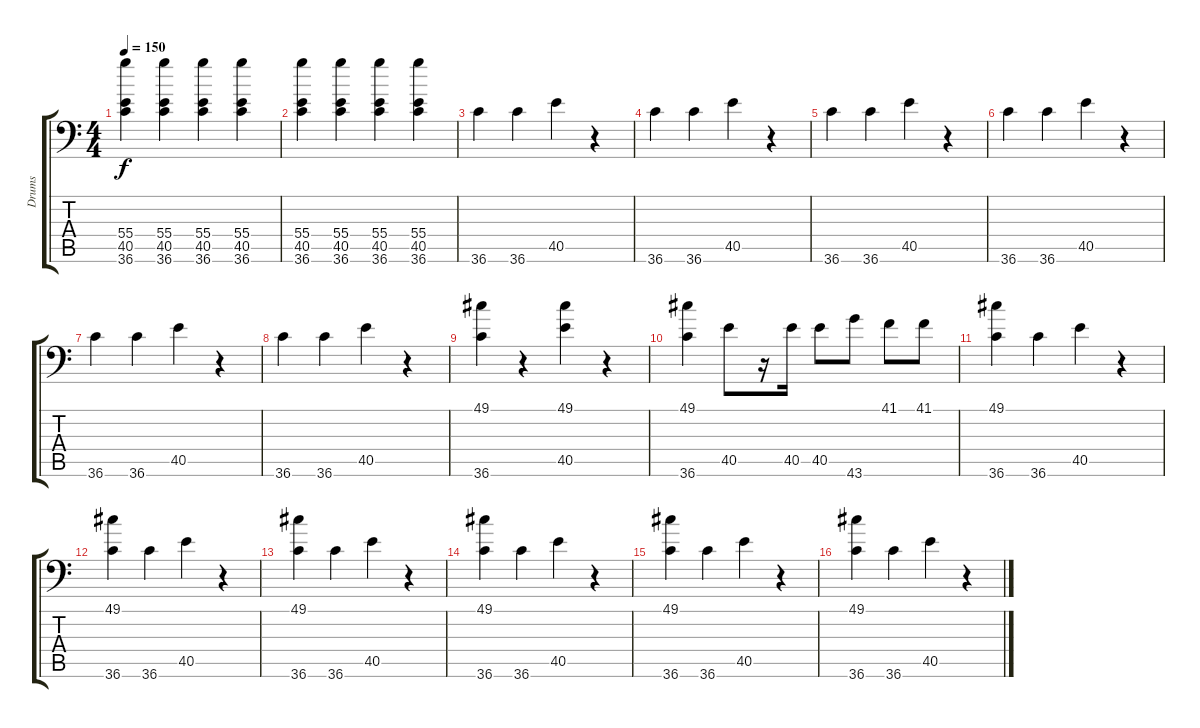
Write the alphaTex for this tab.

\track ("Drums" "Drums") {instrument acousticgrandpiano}
\staff {score tabs}
\tuning (C-1 C-1 C-1 C-1 C-1 C-1) {hide}
\ts (4 4)
\tempo 150
\clef f4
\ks c
(55.4 40.5 36.6).4{dy f} (55.4 40.5 36.6).4 (55.4 40.5 36.6).4 (55.4 40.5 36.6).4 |
(55.4 40.5 36.6).4 (55.4 40.5 36.6).4 (55.4 40.5 36.6).4 (55.4 40.5 36.6).4 |
36.6.4 36.6.4 40.5.4 r.4 |
36.6.4 36.6.4 40.5.4 r.4 |
36.6.4 36.6.4 40.5.4 r.4 |
36.6.4 36.6.4 40.5.4 r.4 |
36.6.4 36.6.4 40.5.4 r.4 |
36.6.4 36.6.4 40.5.4 r.4 |
(49.1 36.6).4 r.4 (49.1 40.5).4 r.4 |
(49.1 36.6).4 40.5.8 r.16 40.5.16 40.5.8 43.6.8 41.1.8 41.1.8 |
(49.1 36.6).4 36.6.4 40.5.4 r.4 |
(49.1 36.6).4 36.6.4 40.5.4 r.4 |
(49.1 36.6).4 36.6.4 40.5.4 r.4 |
(49.1 36.6).4 36.6.4 40.5.4 r.4 |
(49.1 36.6).4 36.6.4 40.5.4 r.4 |
(49.1 36.6).4 36.6.4 40.5.4 r.4
